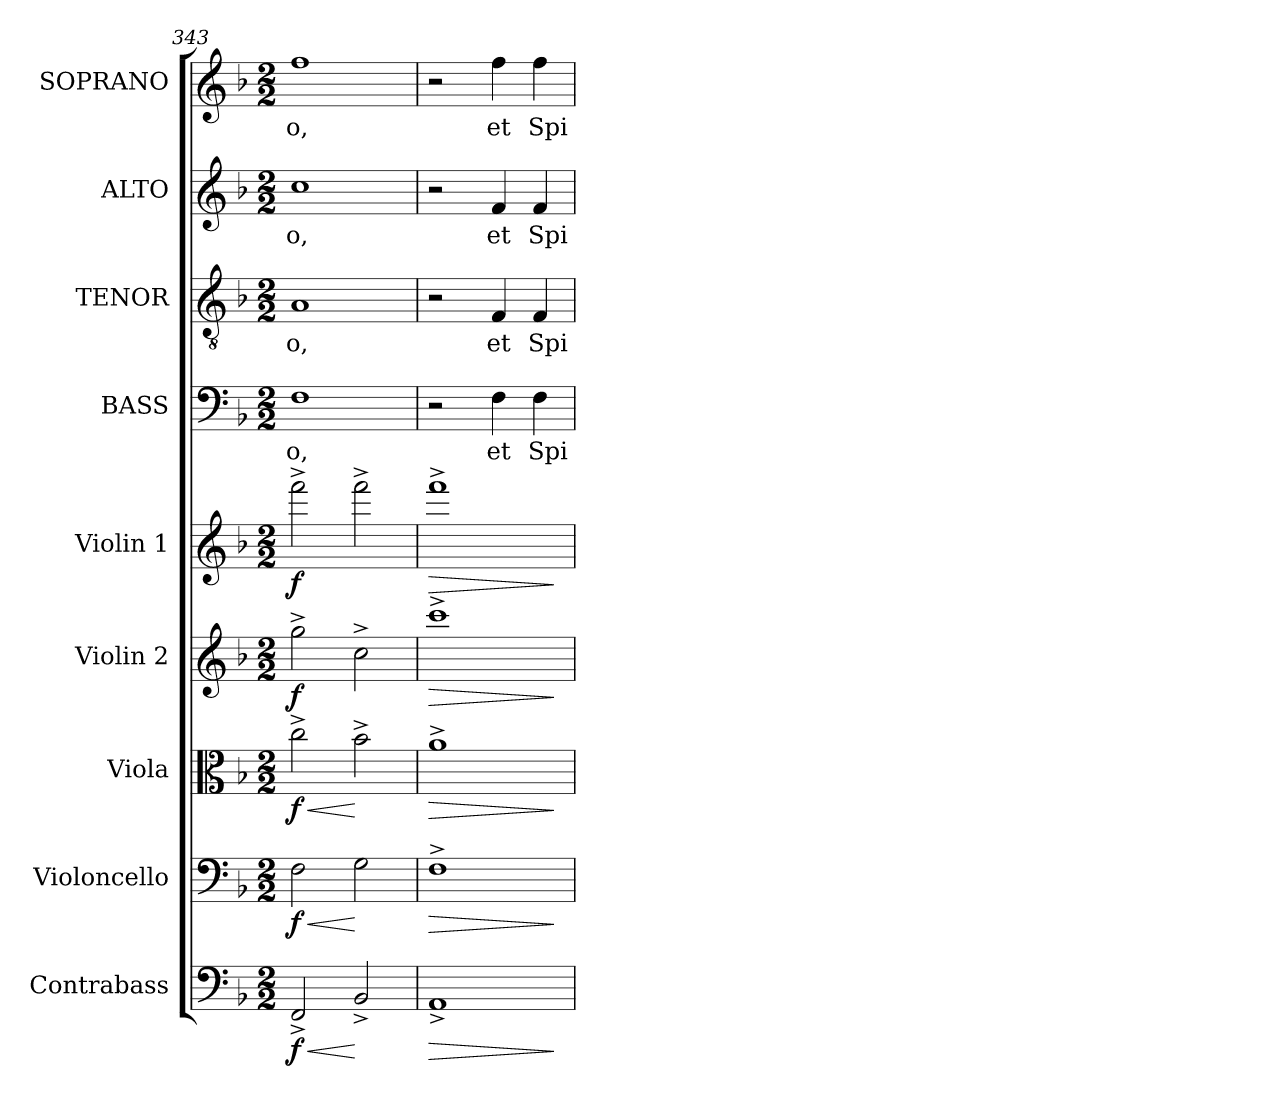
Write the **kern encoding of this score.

**kern	**dynam	**kern	**dynam	**kern	**dynam	**kern	**dynam	**kern	**dynam	**kern	**text	**kern	**text	**kern	**text	**kern	**text
*part9	*part9	*part8	*part8	*part7	*part7	*part6	*part6	*part5	*part5	*part4	*part4	*part3	*part3	*part2	*part2	*part1	*part1
*staff9	*staff9	*staff8	*staff8	*staff7	*staff7	*staff6	*staff6	*staff5	*staff5	*staff4	*staff4	*staff3	*staff3	*staff2	*staff2	*staff1	*staff1
*I"Contrabass	*	*I"Violoncello	*	*I"Viola	*	*I"Violin 2	*	*I"Violin 1	*	*I"BASS	*	*I"TENOR	*	*I"ALTO	*	*I"SOPRANO	*
*I'Cb.	*	*I'Vc.	*	*I'Vla.	*	*I'Vln. 2	*	*I'Vln. 1	*	*I'B.	*	*I'T.	*	*I'A.	*	*I'S.	*
*clefF4	*	*clefF4	*	*clefC3	*	*clefG2	*	*clefG2	*	*clefF4	*	*clefGv2	*	*clefG2	*	*clefG2	*
*ITrd7c12	*	*	*	*	*	*	*	*	*	*	*	*ITrd7c12	*	*	*	*	*
*k[b-]	*	*k[b-]	*	*k[b-]	*	*k[b-]	*	*k[b-]	*	*k[b-]	*	*k[b-]	*	*k[b-]	*	*k[b-]	*
*F:	*	*F:	*	*F:	*	*F:	*	*F:	*	*F:	*	*F:	*	*F:	*	*F:	*
*M2/2	*	*M2/2	*	*M2/2	*	*M2/2	*	*M2/2	*	*M2/2	*	*M2/2	*	*M2/2	*	*M2/2	*
=343	=343	=343	=343	=343	=343	=343	=343	=343	=343	=343	=343	=343	=343	=343	=343	=343	=343
!	!LO:HP:b	!	!LO:HP:b	!	!LO:HP:b	!	!	!	!	!	!	!	!	!	!	!	!
!	!	!	!	!	!	!	!	!	!	!	!LO:LY:b:color=#000000	!	!	!	!	!	!
!	!	!	!	!	!	!	!	!	!	!	!	!	!LO:LY:b:color=#000000	!	!	!	!
!	!	!	!	!	!	!	!	!	!	!	!	!	!	!	!LO:LY:b:color=#000000	!	!
!	!	!	!	!	!	!	!	!	!	!	!	!	!	!	!	!	!LO:LY:b:color=#000000
2FFF^i/	< f	2Fi\	< f	2cc^i\	< f	2gg^i\	f	2fff^i\	f	1Fi	-o,	1AAi	-o,	1cci	-o,	1ffi	-o,
2BBB-^i/	[	2Gi\	[	2b-^i\	[	2cc^i\	.	2fff^i\	.	.	.	.	.	.	.	.	.
!!LO:PB:g=z
=344	=344	=344	=344	=344	=344	=344	=344	=344	=344	=344	=344	=344	=344	=344	=344	=344	=344
!	!LO:HP:b	!	!LO:HP:b	!	!LO:HP:b	!	!LO:HP:b	!	!LO:HP:b	!	!	!	!	!	!	!	!
1AAA^i	>	1F^i	>	1a^i	>	1ccc^i	>	1fff^i	>	2r	.	2r	.	2r	.	2r	.
!	!	!	!	!	!	!	!	!	!	!	!LO:LY:b:color=#000000	!	!	!	!	!	!
!	!	!	!	!	!	!	!	!	!	!	!	!	!LO:LY:b:color=#000000	!	!	!	!
!	!	!	!	!	!	!	!	!	!	!	!	!	!	!	!LO:LY:b:color=#000000	!	!
!	!	!	!	!	!	!	!	!	!	!	!	!	!	!	!	!	!LO:LY:b:color=#000000
.	.	.	.	.	.	.	.	.	.	4Fi\	et	4FFi/	et	4fi/	et	4ffi\	et
!	!	!	!	!	!	!	!	!	!	!	!LO:LY:b:color=#000000	!	!	!	!	!	!
!	!	!	!	!	!	!	!	!	!	!	!	!	!LO:LY:b:color=#000000	!	!	!	!
!	!	!	!	!	!	!	!	!	!	!	!	!	!	!	!LO:LY:b:color=#000000	!	!
!	!	!	!	!	!	!	!	!	!	!	!	!	!	!	!	!	!LO:LY:b:color=#000000
.	.	.	.	.	.	.	.	.	.	4Fi\	Spi-	4FFi/	Spi-	4fi/	Spi-	4ffi\	Spi-
.	]	.	]	.	]	.	]	.	]	.	.	.	.	.	.	.	.
=	=	=	=	=	=	=	=	=	=	=	=	=	=	=	=	=	=
*-	*-	*-	*-	*-	*-	*-	*-	*-	*-	*-	*-	*-	*-	*-	*-	*-	*-
